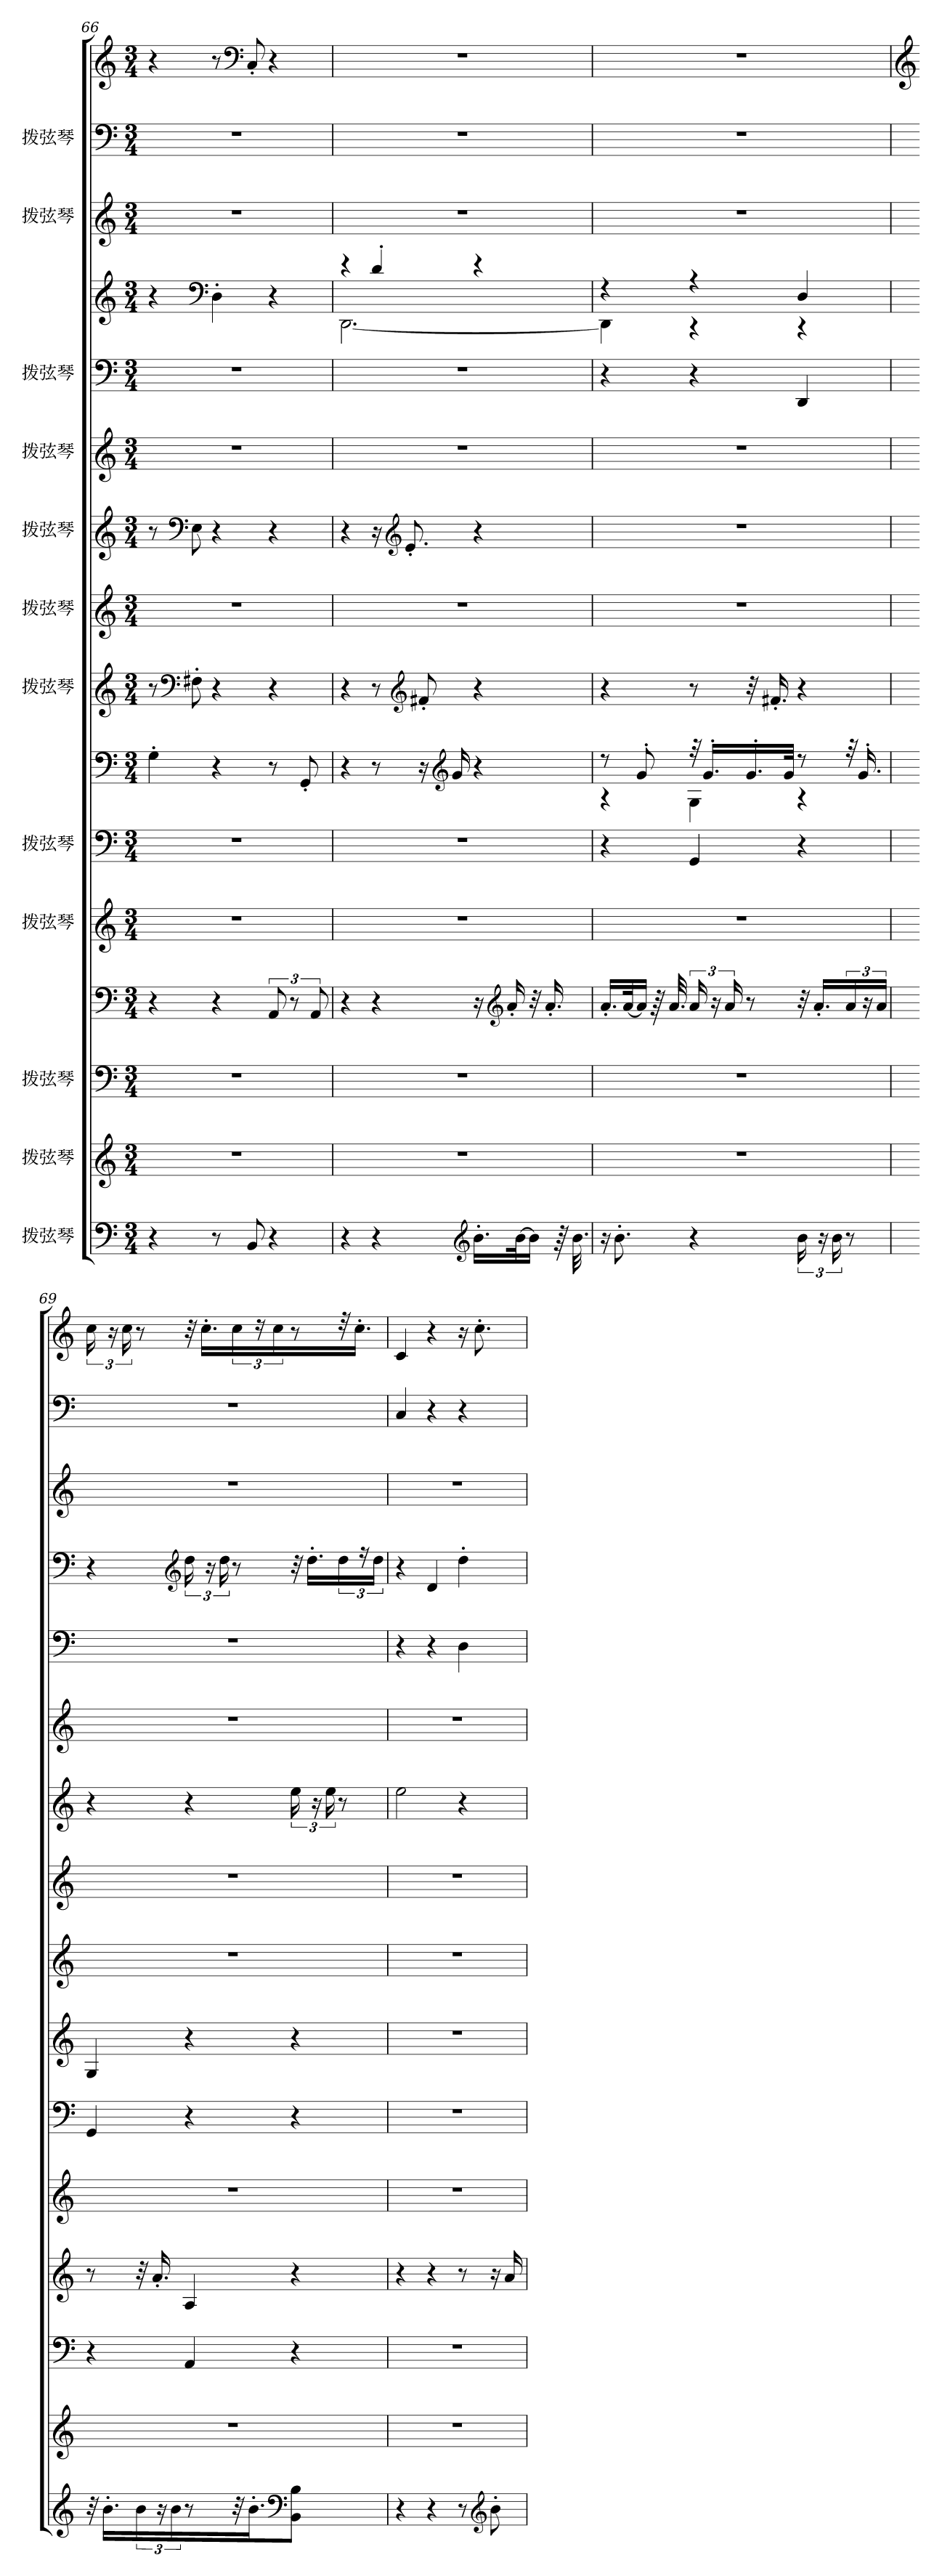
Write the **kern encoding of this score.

**kern	**kern	**kern	**kern	**kern	**kern	**kern	**kern	**kern	**kern	**kern	**kern	**kern	**kern	**kern	**kern
*part12	*part11	*part10	*part10	*part9	*part8	*part8	*part7	*part6	*part5	*part4	*part3	*part3	*part2	*part1	*part1
*staff16	*staff15	*staff14	*staff13	*staff12	*staff11	*staff10	*staff9	*staff8	*staff7	*staff6	*staff5	*staff4	*staff3	*staff2	*staff1
*I"拨弦琴	*I"拨弦琴	*I"拨弦琴	*	*I"拨弦琴	*I"拨弦琴	*	*I"拨弦琴	*I"拨弦琴	*I"拨弦琴	*I"拨弦琴	*I"拨弦琴	*	*I"拨弦琴	*I"拨弦琴	*
*clefF4	*clefG2	*clefF4	*clefF4	*clefG2	*clefF4	*clefF4	*clefG2	*clefG2	*clefG2	*clefG2	*clefF4	*clefG2	*clefG2	*clefF4	*clefG2
*k[]	*k[]	*k[]	*k[]	*k[]	*k[]	*k[]	*k[]	*k[]	*k[]	*k[]	*k[]	*k[]	*k[]	*k[]	*k[]
*M3/4	*M3/4	*M3/4	*M3/4	*M3/4	*M3/4	*M3/4	*M3/4	*M3/4	*M3/4	*M3/4	*M3/4	*M3/4	*M3/4	*M3/4	*M3/4
=66	=66	=66	=66	=66	=66	=66	=66	=66	=66	=66	=66	=66	=66	=66	=66
4r	2.r	2.r	4r	2.r	2.r	4G'\	8r	2.r	8r	2.r	2.r	4r	2.r	2.r	4r
*	*	*	*	*	*	*	*clefF4	*	*clefF4	*	*	*	*	*	*
.	.	.	.	.	.	.	8F#X'\	.	8E\	.	.	.	.	.	.
*	*	*	*	*	*	*	*	*	*	*	*	*clefF4	*	*	*
8r	.	.	4r	.	.	4r	4r	.	4r	.	.	4D'\	.	.	8r
*	*	*	*	*	*	*	*	*	*	*	*	*	*	*	*clefF4
8BB/	.	.	.	.	.	.	.	.	.	.	.	.	.	.	8C'/
4r	.	.	12AA/	.	.	8r	4r	.	4r	.	.	4r	.	.	4r
.	.	.	12r	.	.	.	.	.	.	.	.	.	.	.	.
.	.	.	.	.	.	8GG'/	.	.	.	.	.	.	.	.	.
.	.	.	12AA/	.	.	.	.	.	.	.	.	.	.	.	.
!!LO:PB:g=z
=67	=67	=67	=67	=67	=67	=67	=67	=67	=67	=67	=67	=67	=67	=67	=67
*	*	*	*	*	*	*	*	*	*	*	*	*^	*	*	*
4r	2.r	2.r	4r	2.r	2.r	4r	4r	2.r	4r	2.r	2.r	4r	[2.DD\	2.r	2.r	2.r
4r	.	.	4r	.	.	8r	8r	.	16r	.	.	4d'/	.	.	.	.
*	*	*	*	*	*	*	*	*	*clefG2	*	*	*	*	*	*	*
.	.	.	.	.	.	.	.	.	8.e'/	.	.	.	.	.	.	.
*	*	*	*	*	*	*	*clefG2	*	*	*	*	*	*	*	*	*
.	.	.	.	.	.	16r	8f#X'/	.	.	.	.	.	.	.	.	.
*	*	*	*	*	*	*clefG2	*	*	*	*	*	*	*	*	*	*
.	.	.	.	.	.	16g/	.	.	.	.	.	.	.	.	.	.
*clefG2	*	*	*	*	*	*	*	*	*	*	*	*	*	*	*	*
16.b'\LL	.	.	16r	.	.	4r	4r	.	4r	.	.	4r	.	.	.	.
*	*	*	*clefG2	*	*	*	*	*	*	*	*	*	*	*	*	*
.	.	.	16a'/	.	.	.	.	.	.	.	.	.	.	.	.	.
[32b\K	.	.	.	.	.	.	.	.	.	.	.	.	.	.	.	.
16b\JJ]	.	.	32r	.	.	.	.	.	.	.	.	.	.	.	.	.
.	.	.	16.a'/	.	.	.	.	.	.	.	.	.	.	.	.	.
64r	.	.	.	.	.	.	.	.	.	.	.	.	.	.	.	.
32.b\	.	.	.	.	.	.	.	.	.	.	.	.	.	.	.	.
=68	=68	=68	=68	=68	=68	=68	=68	=68	=68	=68	=68	=68	=68	=68	=68	=68
*	*	*	*	*	*	*^	*	*	*	*	*	*	*	*	*	*
16r	2.r	2.r	16.a'/LL	2.r	4r	8r	4r	4r	2.r	2.r	2.r	4r	4r	4DD\]	2.r	2.r	2.r
8.b'\	.	.	.	.	.	.	.	.	.	.	.	.	.	.	.	.	.
.	.	.	[32a/K	.	.	.	.	.	.	.	.	.	.	.	.	.	.
.	.	.	16a/JJ]	.	.	8g'/	.	.	.	.	.	.	.	.	.	.	.
.	.	.	64r	.	.	.	.	.	.	.	.	.	.	.	.	.	.
.	.	.	32.a/	.	.	.	.	.	.	.	.	.	.	.	.	.	.
4r	.	.	24a/	.	4GG/	32r	4G\	8r	.	.	.	4r	4r	4r	.	.	.
.	.	.	.	.	.	16.g'/LL	.	.	.	.	.	.	.	.	.	.	.
.	.	.	24r	.	.	.	.	.	.	.	.	.	.	.	.	.	.
.	.	.	24a/	.	.	.	.	.	.	.	.	.	.	.	.	.	.
.	.	.	8r	.	.	16.g'/	.	32r	.	.	.	.	.	.	.	.	.
.	.	.	.	.	.	.	.	16.f#X'/	.	.	.	.	.	.	.	.	.
.	.	.	.	.	.	32g/JJk	.	.	.	.	.	.	.	.	.	.	.
24b\	.	.	32r	.	4r	8r	4r	4r	.	.	.	4DD/	4D/	4r	.	.	.
.	.	.	16.a'/LL	.	.	.	.	.	.	.	.	.	.	.	.	.	.
24r	.	.	.	.	.	.	.	.	.	.	.	.	.	.	.	.	.
24b\	.	.	.	.	.	.	.	.	.	.	.	.	.	.	.	.	.
8r	.	.	24a/JJ	.	.	32r	.	.	.	.	.	.	.	.	.	.	.
.	.	.	.	.	.	16.g'/	.	.	.	.	.	.	.	.	.	.	.
.	.	.	24r	.	.	.	.	.	.	.	.	.	.	.	.	.	.
.	.	.	24a/	.	.	.	.	.	.	.	.	.	.	.	.	.	.
*	*	*	*	*	*	*v	*v	*	*	*	*	*	*v	*v	*	*	*
!!LO:PB:g=z
=69	=69	=69	=69	=69	=69	=69	=69	=69	=69	=69	=69	=69	=69	=69	=69
*	*	*	*	*	*	*	*	*	*	*	*	*	*	*	*clefG2
32r	2.r	4r	8r	2.r	4GG/	4G/	2.r	2.r	4r	2.r	2.r	4r	2.r	2.r	24cc\
16.b'\LL	.	.	.	.	.	.	.	.	.	.	.	.	.	.	.
.	.	.	.	.	.	.	.	.	.	.	.	.	.	.	24r
.	.	.	.	.	.	.	.	.	.	.	.	.	.	.	24cc\
24b\JJ	.	.	32r	.	.	.	.	.	.	.	.	.	.	.	8r
.	.	.	16.a'/	.	.	.	.	.	.	.	.	.	.	.	.
24r	.	.	.	.	.	.	.	.	.	.	.	.	.	.	.
24b\	.	.	.	.	.	.	.	.	.	.	.	.	.	.	.
*	*	*	*	*	*	*	*	*	*	*	*	*clefG2	*	*	*
8r	.	4AA/	4A/	.	4r	4r	.	.	4r	.	.	24dd\	.	.	32r
.	.	.	.	.	.	.	.	.	.	.	.	.	.	.	16.cc'\LL
.	.	.	.	.	.	.	.	.	.	.	.	24r	.	.	.
.	.	.	.	.	.	.	.	.	.	.	.	24dd\	.	.	.
32r	.	.	.	.	.	.	.	.	.	.	.	8r	.	.	24cc\JJ
16.b'\	.	.	.	.	.	.	.	.	.	.	.	.	.	.	.
.	.	.	.	.	.	.	.	.	.	.	.	.	.	.	24r
.	.	.	.	.	.	.	.	.	.	.	.	.	.	.	24cc\
*clefF4	*	*	*	*	*	*	*	*	*	*	*	*	*	*	*
4BB\ 4B\	.	4r	4r	.	4r	4r	.	.	24ee\	.	.	32r	.	.	8r
.	.	.	.	.	.	.	.	.	.	.	.	16.dd'\LL	.	.	.
.	.	.	.	.	.	.	.	.	24r	.	.	.	.	.	.
.	.	.	.	.	.	.	.	.	24ee\	.	.	.	.	.	.
.	.	.	.	.	.	.	.	.	8r	.	.	24dd\JJ	.	.	32r
.	.	.	.	.	.	.	.	.	.	.	.	.	.	.	16.cc'\
.	.	.	.	.	.	.	.	.	.	.	.	24r	.	.	.
.	.	.	.	.	.	.	.	.	.	.	.	24dd\	.	.	.
=70	=70	=70	=70	=70	=70	=70	=70	=70	=70	=70	=70	=70	=70	=70	=70
4r	2.r	2.r	4r	2.r	2.r	2.r	2.r	2.r	2ee\	2.r	4r	4r	2.r	4C/	4c/
4r	.	.	4r	.	.	.	.	.	.	.	4r	4d/	.	4r	4r
8r	.	.	8r	.	.	.	.	.	4r	.	4D\	4dd'\	.	4r	16r
.	.	.	.	.	.	.	.	.	.	.	.	.	.	.	8.cc'\
*clefG2	*	*	*	*	*	*	*	*	*	*	*	*	*	*	*
8b'\	.	.	16r	.	.	.	.	.	.	.	.	.	.	.	.
.	.	.	16a/	.	.	.	.	.	.	.	.	.	.	.	.
=	=	=	=	=	=	=	=	=	=	=	=	=	=	=	=
*-	*-	*-	*-	*-	*-	*-	*-	*-	*-	*-	*-	*-	*-	*-	*-
